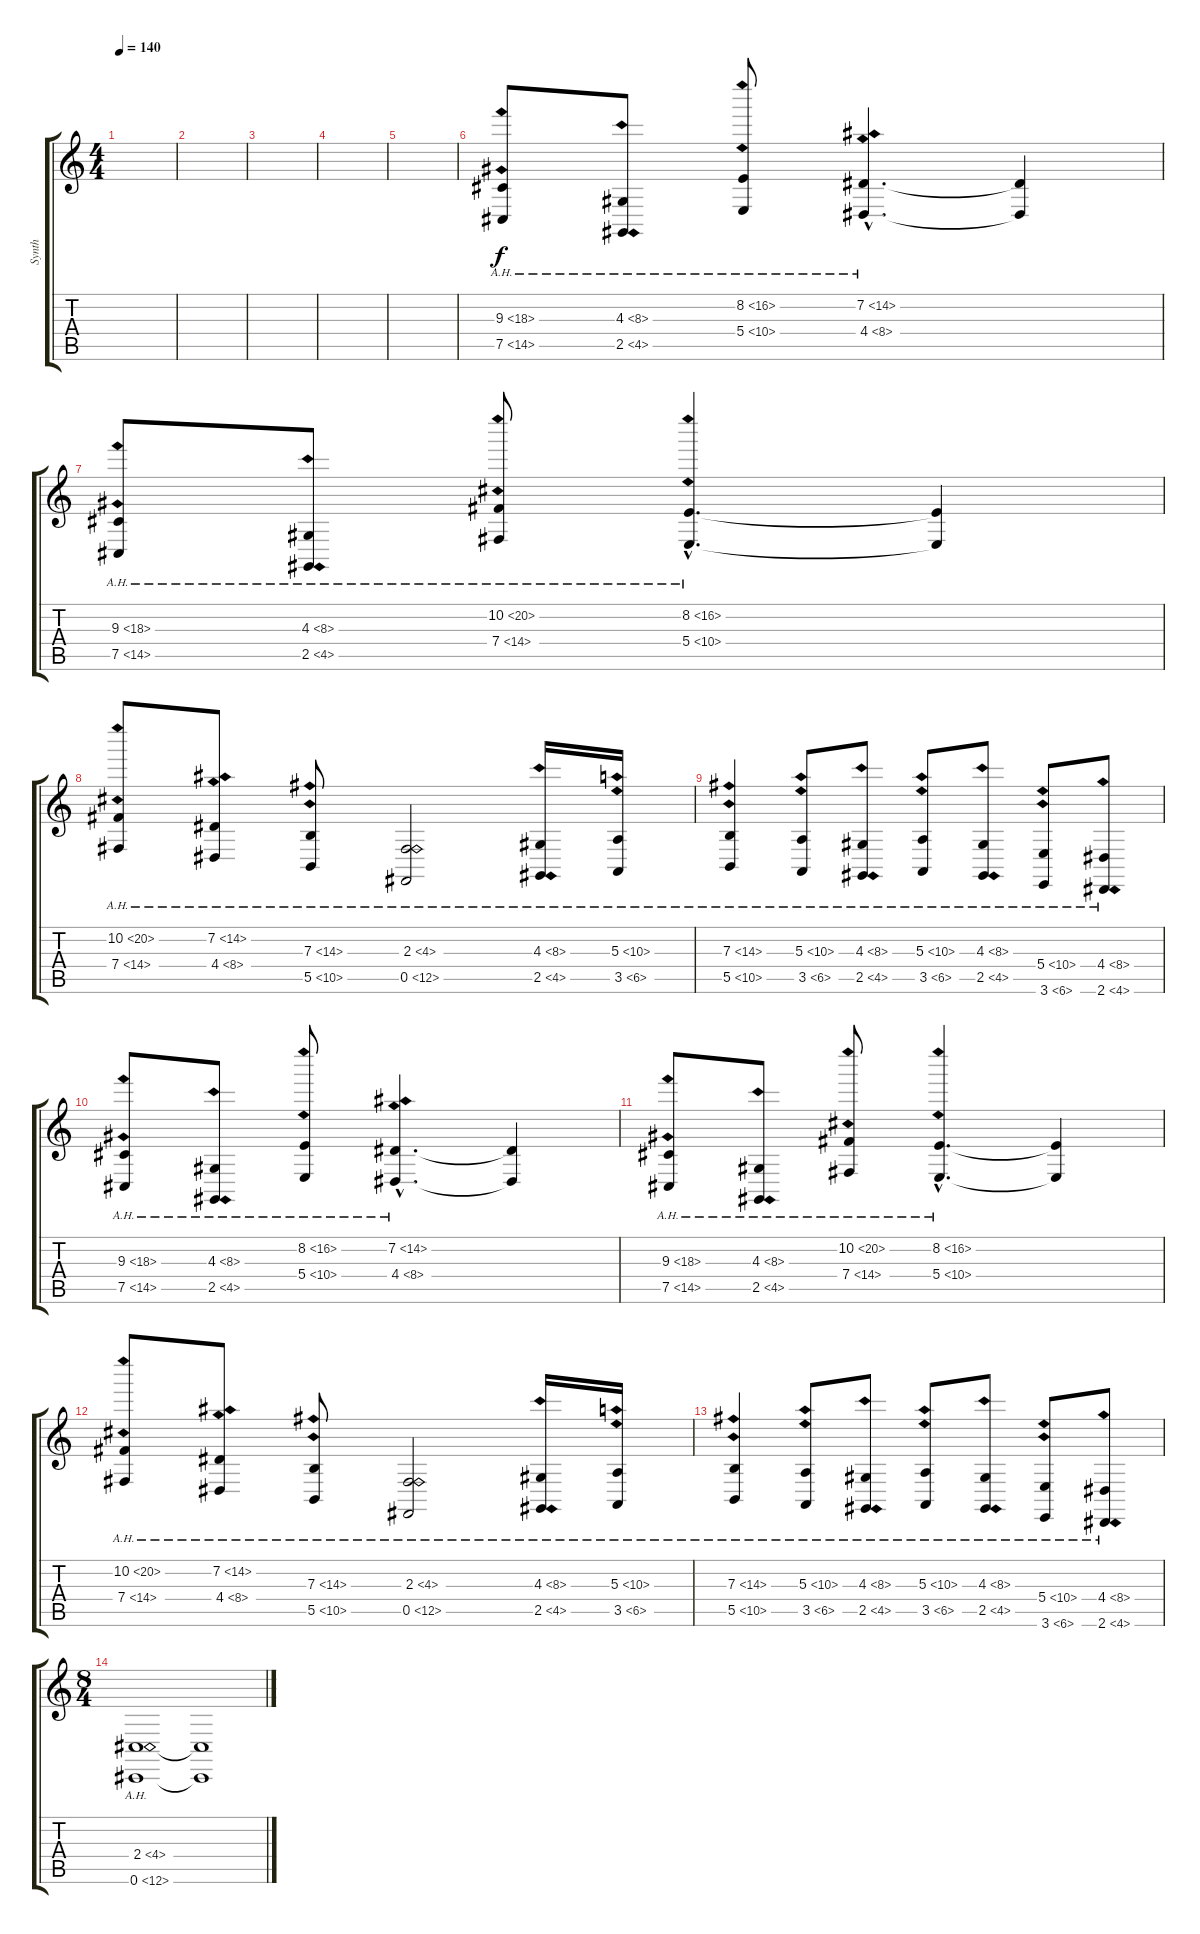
\track ("Synth" "Synth") {instrument stringensemble1}
\staff {score tabs}
\tuning (Db4 Ab3 E3 B2 Gb2 Db2) {hide}
\ts (4 4)
\tempo 140
\clef g2
\ks c
|
|
|
|
|
(9.3{ah 9} 7.5{ah 7}).8{volume 16 instrument trumpet} (4.3{ah 4} 2.5{ah 2}).8 (8.2{ah 8} 5.4{ah 5}).8 (7.2{ah 7 hac} 4.4{ah 4 hac}).4{d} (7.2{t} 4.4{t}).4 |
(9.3{ah 9} 7.5{ah 7}).8 (4.3{ah 4} 2.5{ah 2}).8 (10.2{ah 10} 7.4{ah 7}).8 (8.2{ah 8 hac} 5.4{ah 5 hac}).4{d} (8.2{t} 5.4{t}).4 |
(10.2{ah 10} 7.4{ah 7}).8 (7.2{ah 7} 4.4{ah 4}).8 (7.3{ah 7} 5.5{ah 5}).8 (2.3{ah 2} 0.5{ah 12}).2 (4.3{ah 4} 2.5{ah 2}).16 (5.3{ah 5} 3.5{ah 3}).16 |
(7.3{ah 7} 5.5{ah 5}).4 (5.3{ah 5} 3.5{ah 3}).8 (4.3{ah 4} 2.5{ah 2}).8 (5.3{ah 5} 3.5{ah 3}).8 (4.3{ah 4} 2.5{ah 2}).8 (5.4{ah 5} 3.6{ah 3}).8 (4.4{ah 4} 2.6{ah 2}).8 |
(9.3{ah 9} 7.5{ah 7}).8{instrument trumpet} (4.3{ah 4} 2.5{ah 2}).8 (8.2{ah 8} 5.4{ah 5}).8 (7.2{ah 7 hac} 4.4{ah 4 hac}).4{d} (7.2{t} 4.4{t}).4 |
(9.3{ah 9} 7.5{ah 7}).8 (4.3{ah 4} 2.5{ah 2}).8 (10.2{ah 10} 7.4{ah 7}).8 (8.2{ah 8 hac} 5.4{ah 5 hac}).4{d} (8.2{t} 5.4{t}).4 |
(10.2{ah 10} 7.4{ah 7}).8 (7.2{ah 7} 4.4{ah 4}).8 (7.3{ah 7} 5.5{ah 5}).8 (2.3{ah 2} 0.5{ah 12}).2 (4.3{ah 4} 2.5{ah 2}).16 (5.3{ah 5} 3.5{ah 3}).16 |
(7.3{ah 7} 5.5{ah 5}).4 (5.3{ah 5} 3.5{ah 3}).8 (4.3{ah 4} 2.5{ah 2}).8 (5.3{ah 5} 3.5{ah 3}).8 (4.3{ah 4} 2.5{ah 2}).8 (5.4{ah 5} 3.6{ah 3}).8 (4.4{ah 4} 2.6{ah 2}).8 |
\ts (8 4)
(2.4{ah 2} 0.6{ah 12}).1{volume 0} (2.4{t} 0.6{t}).1
